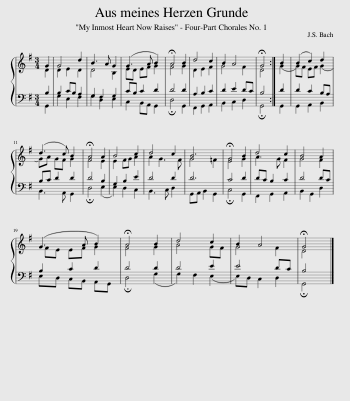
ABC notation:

X:1
%%score { ( 1 2 ) | ( 3 4 ) }
L:1/8
M:3/4
I:linebreak $
K:G
V:1 treble
V:2 treble
V:3 bass
V:4 bass
V:1
 G2 | G4 d2 | B3 A G2 | (G3 A B2) | !fermata!A4 B2 | %5
 d4 c2 | B2 A4 | !fermata!G4 :| B2 | (B2 c2) d2 |$ %10
 (d3 c) B2 | !fermata!A4 A2 | B4 c2 | d4 c2 | B6 | %15
 !fermata!G4 B2 | d4 c2 | B4 A2 |$ (G3 A B2) | !fermata!A4 B2 | %20
 d4 c2 | B2 A4 | !fermata!G4 |] %23
V:2
 D2 | D2 E2 D2 | D4 B,2 | ED EF G2 | F4 G2 | %5
 D2 E2 F2 | G4 F2 | D4 :| (G2 | G)F EF (G2 |$ %10
 G)A GF G2 | F4 E2 | E2 FG A2 | A2 G3 F | G4 =F2 | %15
 E4 G2 | A3 G F2 | G4 F2 |$ FE EF G2 | F4 G2 | %20
 A4 GF | G4 F2 | D4 |] %23
V:3
 B,2 | B,2 CB, A,2 | G,2 F,2 G,2 | CB, C2 D2 | D4 D2 | %5
 A,2 B,2 C2 | D2 E2 DC | B,4 :| D2 | D2 C2 B,A, |$ %10
 B,C D2 D2 | D4 B,2 | G,2 B,2 E2 | D4 D2 | D6 | %15
 C4 D2 | DC B,2 C2 | D4 DC |$ B,2 C2 D2 | D4 D2 | %20
 D4 E2 | E4 DC | B,4 |] %23
V:4
 G,,2 | G,2 E,2 F,2 | G,2 D,2 E,2 | C,2 B,,A,, G,,2 | !fermata!D,4 G,,2 | %5
 F,,2 G,,2 A,,2 | B,,2 C,2 D,2 | !fermata!G,,4 :| G,,2 | G,,2 A,,2 B,,2 |$ %10
 B,,3 A,, G,,2 | !fermata!D,4 (E,2 | E,2) D,2 C,2 | B,,3 C, D,2 | G,,A,, B,,2 G,,2 | %15
 !fermata!C,4 G,,2 | F,,2 G,,2 A,,2 | B,,2 G,,2 D,2 |$ E,D, C,B,, A,,G,, | !fermata!D,4 (G,2 | %20
 G,2) F,2 (E,2 | E,)D, C,2 D,2 | !fermata!G,,4 |] %23
